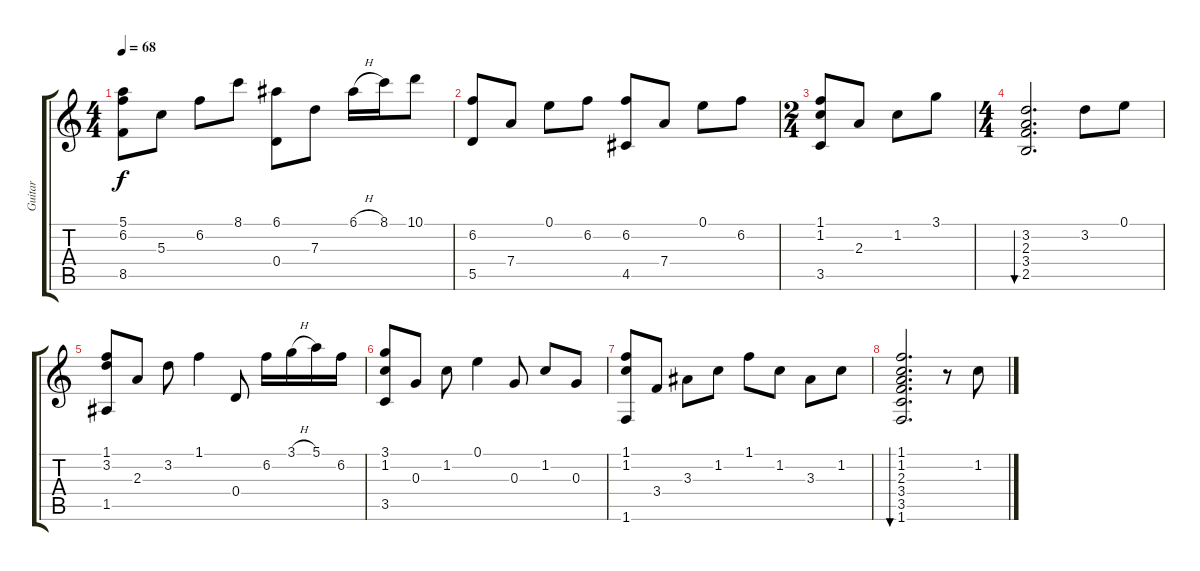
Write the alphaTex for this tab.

\track ("Guitar" "Guitar") {instrument acousticguitarnylon}
\staff {score tabs}
\tuning (E4 B3 G3 D3 A2 E2) {hide}
\ts (4 4)
\tempo 68
\clef g2
\ks c
(5.1 6.2 8.5).8{dy f} 5.3.8 6.2.8 8.1.8 (6.1 0.4).8 7.3.8 6.1{h}.16 8.1.16 10.1.8 |
(6.2 5.5).8 7.4.8 0.1.8 6.2.8 (6.2 4.5).8 7.4.8 0.1.8 6.2.8 |
\ts (2 4)
(1.1 1.2 3.5).8 2.3.8 1.2.8 3.1.8 |
\ts (4 4)
(3.2 2.3 3.4 2.5).2{d bu 240} 3.2.8 0.1.8 |
(1.1 3.2 1.5).8 2.3.8 3.2.8 1.1.4 0.4.8 6.2.16 3.1{h}.16 5.1.16 6.2.16 |
(3.1 1.2 3.5).8 0.3.8 1.2.8 0.1.4 0.3.8 1.2.8 0.3.8 |
(1.1 1.2 1.6).8 3.4.8 3.3.8 1.2.8 1.1.8 1.2.8 3.3.8 1.2.8 |
(1.1 1.2 2.3 3.4 3.5 1.6).2{d bu 240} r.8 1.2.8
